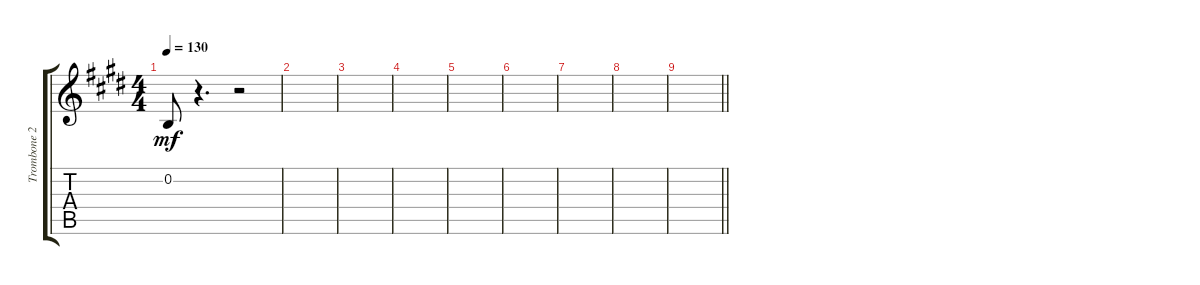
\track ("Trombone 2" "Trombone 2") {instrument trombone}
\staff {score tabs}
\tuning (E4 B3 G3 D3 A2 E2) {hide}
\ts (4 4)
\tempo 130
\clef g2
\ks e
0.2.8{dy mf} r.4{d} r.2 |
|
|
|
|
|
|
|
\barLineRight lightlight
